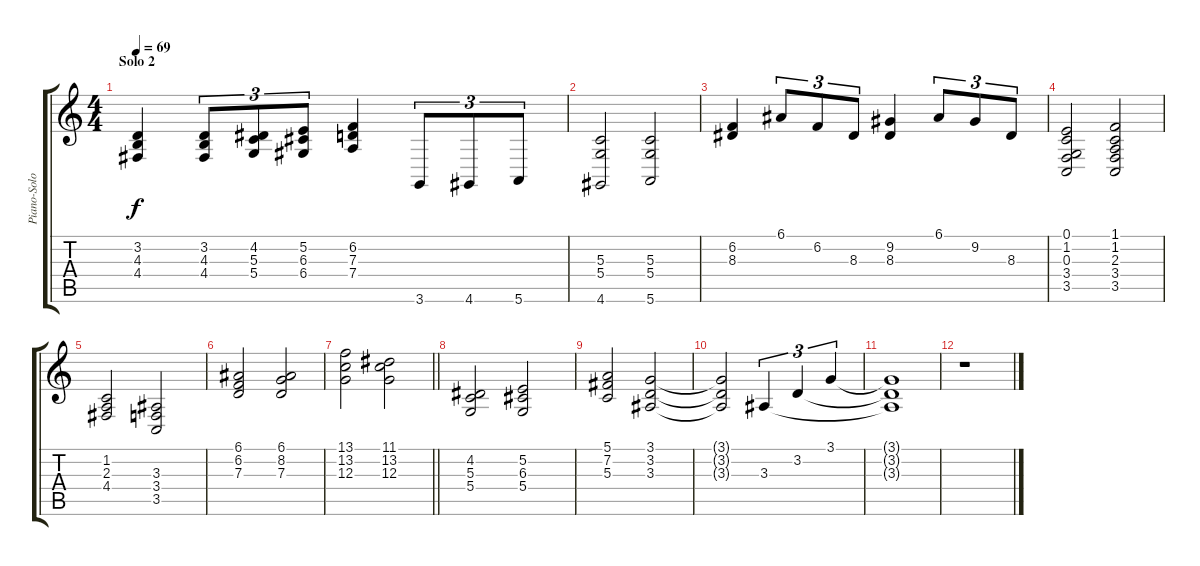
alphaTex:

\track ("Piano-Solo" "Piano-Solo") {instrument acousticgrandpiano}
\staff {score tabs}
\tuning (E4 B3 G3 D3 A2 E2) {hide}
\ts (4 4)
\section ("" "Solo 2")
\tempo 69
\clef g2
\ks c
(3.2 4.3 4.4).4{dy f} (3.2 4.3 4.4).8{tu (3 2)} (4.2 5.3 5.4).8{tu (3 2)} (5.2 6.3 6.4).8{tu (3 2)} (6.2 7.3 7.4).4 3.6.8{tu (3 2)} 4.6.8{tu (3 2)} 5.6.8{tu (3 2)} |
(5.3 5.4 4.6).2 (5.3 5.4 5.6).2 |
(6.2 8.3).4 6.1.8{tu (3 2)} 6.2.8{tu (3 2)} 8.3.8{tu (3 2)} (9.2 8.3).4 6.1.8{tu (3 2)} 9.2.8{tu (3 2)} 8.3.8{tu (3 2)} |
(0.1 1.2 0.3 3.4 3.5).2 (1.1 1.2 2.3 3.4 3.5).2 |
(1.2 2.3 4.4).2 (3.3 3.4 3.5).2 |
(6.1 6.2 7.3).2 (6.1 8.2 7.3).2 |
\barLineRight lightlight
(13.1 13.2 12.3).2 (11.1 13.2 12.3).2 |
(4.2 5.3 5.4).2 (5.2 6.3 5.4).2 |
(5.1 7.2 5.3).2 (3.1 3.2 3.3).2 |
(3.1{t} 3.2{t} 3.3{t}).2 3.3.4{tu (3 2)} 3.2.4{tu (3 2)} 3.1.4{tu (3 2)} |
(3.1{t} 3.2{t} 3.3{t}).1 |
r.1
